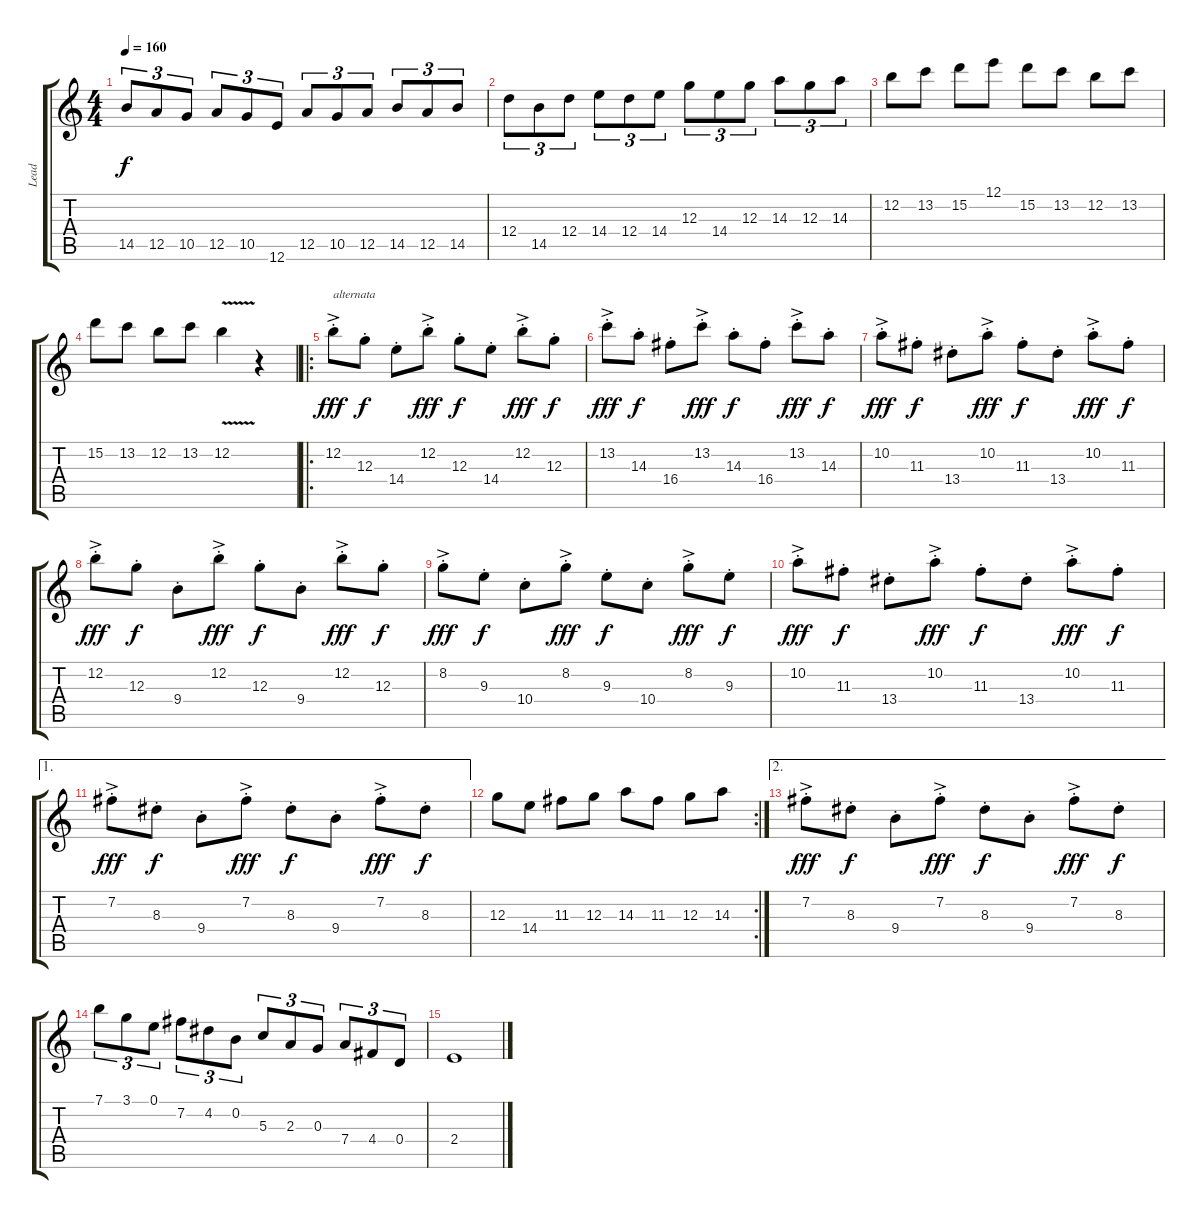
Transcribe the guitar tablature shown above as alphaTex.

\track ("Lead" "Lead") {instrument distortionguitar}
\staff {score tabs}
\tuning (E4 B3 G3 D3 A2 E2) {hide}
\ts (4 4)
\tempo 160
\clef g2
\ks c
14.5.8{tu (3 2) dy f} 12.5.8{tu (3 2)} 10.5.8{tu (3 2)} 12.5.8{tu (3 2)} 10.5.8{tu (3 2)} 12.6.8{tu (3 2)} 12.5.8{tu (3 2)} 10.5.8{tu (3 2)} 12.5.8{tu (3 2)} 14.5.8{tu (3 2)} 12.5.8{tu (3 2)} 14.5.8{tu (3 2)} |
12.4.8{tu (3 2)} 14.5.8{tu (3 2)} 12.4.8{tu (3 2)} 14.4.8{tu (3 2)} 12.4.8{tu (3 2)} 14.4.8{tu (3 2)} 12.3.8{tu (3 2)} 14.4.8{tu (3 2)} 12.3.8{tu (3 2)} 14.3.8{tu (3 2)} 12.3.8{tu (3 2)} 14.3.8{tu (3 2)} |
12.2.8 13.2.8 15.2.8 12.1.8 15.2.8 13.2.8 12.2.8 13.2.8 |
15.2.8 13.2.8 12.2.8 13.2.8 12.2{v}.4 r.4 |
\ro
12.2{ac st}.8{txt "alternata" dy fff} 12.3{st}.8{dy f} 14.4{st}.8 12.2{ac st}.8{dy fff} 12.3{st}.8{dy f} 14.4{st}.8 12.2{ac st}.8{dy fff} 12.3{st}.8{dy f} |
13.2{ac st}.8{dy fff} 14.3{st}.8{dy f} 16.4{st}.8 13.2{ac st}.8{dy fff} 14.3{st}.8{dy f} 16.4{st}.8 13.2{ac st}.8{dy fff} 14.3{st}.8{dy f} |
10.2{ac st}.8{dy fff} 11.3{st}.8{dy f} 13.4{st}.8 10.2{ac st}.8{dy fff} 11.3{st}.8{dy f} 13.4{st}.8 10.2{ac st}.8{dy fff} 11.3{st}.8{dy f} |
12.2{ac st}.8{dy fff} 12.3{st}.8{dy f} 9.4{st}.8 12.2{ac st}.8{dy fff} 12.3{st}.8{dy f} 9.4{st}.8 12.2{ac st}.8{dy fff} 12.3{st}.8{dy f} |
8.2{ac st}.8{dy fff} 9.3{st}.8{dy f} 10.4{st}.8 8.2{ac st}.8{dy fff} 9.3{st}.8{dy f} 10.4{st}.8 8.2{ac st}.8{dy fff} 9.3{st}.8{dy f} |
10.2{ac st}.8{dy fff} 11.3{st}.8{dy f} 13.4{st}.8 10.2{ac st}.8{dy fff} 11.3{st}.8{dy f} 13.4{st}.8 10.2{ac st}.8{dy fff} 11.3{st}.8{dy f} |
\ae 1
7.2{ac st}.8{dy fff} 8.3{st}.8{dy f} 9.4{st}.8 7.2{ac st}.8{dy fff} 8.3{st}.8{dy f} 9.4{st}.8 7.2{ac st}.8{dy fff} 8.3{st}.8{dy f} |
\rc 2
12.3.8 14.4.8 11.3.8 12.3.8 14.3.8 11.3.8 12.3.8 14.3.8 |
\ae 2
7.2{ac st}.8{dy fff} 8.3{st}.8{dy f} 9.4{st}.8 7.2{ac st}.8{dy fff} 8.3{st}.8{dy f} 9.4{st}.8 7.2{ac st}.8{dy fff} 8.3{st}.8{dy f} |
7.1.8{tu (3 2)} 3.1.8{tu (3 2)} 0.1.8{tu (3 2)} 7.2.8{tu (3 2)} 4.2.8{tu (3 2)} 0.2.8{tu (3 2)} 5.3.8{tu (3 2)} 2.3.8{tu (3 2)} 0.3.8{tu (3 2)} 7.4.8{tu (3 2)} 4.4.8{tu (3 2)} 0.4.8{tu (3 2)} |
2.4.1
